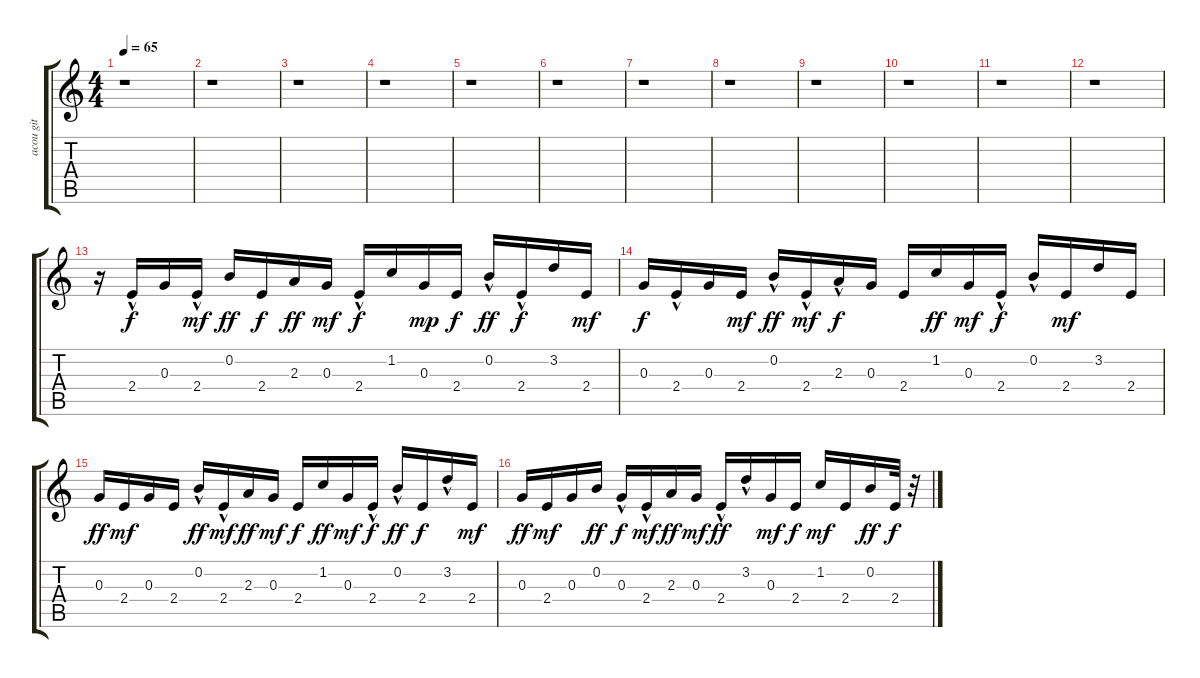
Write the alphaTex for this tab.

\track ("acou git" "acou git") {instrument distortionguitar}
\staff {score tabs}
\tuning (E4 B3 G3 D3 A2 E2) {hide}
\ts (4 4)
\tempo 65
\clef g2
\ks c
r.1{dy f} |
r.1 |
r.1 |
r.1 |
r.1 |
r.1 |
r.1 |
r.1 |
r.1 |
r.1 |
r.1 |
r.1 |
r.16 2.4{hac}.16 0.3.16 2.4{hac}.16{dy mf} 0.2.16{dy ff} 2.4.16{dy f} 2.3.16{dy ff} 0.3.16{dy mf} 2.4{hac}.16{dy f} 1.2.16 0.3.16{dy mp} 2.4.16{dy f} 0.2{hac}.16{dy ff} 2.4{hac}.16{dy f} 3.2.16 2.4.16{dy mf} |
0.3.16{dy f} 2.4{hac}.16 0.3.16 2.4.16{dy mf} 0.2{hac}.16{dy ff} 2.4{hac}.16{dy mf} 2.3{hac}.16{dy f} 0.3.16 2.4.16 1.2.16{dy ff} 0.3.16{dy mf} 2.4{hac}.16{dy f} 0.2{hac}.16 2.4.16{dy mf} 3.2.16 2.4.16 |
0.3.16{dy ff} 2.4.16{dy mf} 0.3.16 2.4.16 0.2{hac}.16{dy ff} 2.4{hac}.16{dy mf} 2.3.16{dy ff} 0.3.16{dy mf} 2.4.16{dy f} 1.2.16{dy ff} 0.3.16{dy mf} 2.4{hac}.16{dy f} 0.2{hac}.16{dy ff} 2.4.16{dy f} 3.2{hac}.16 2.4.16{dy mf} |
0.3.16{dy ff} 2.4.16{dy mf} 0.3.16 0.2.16{dy ff} 0.3{hac}.16{dy f} 2.4{hac}.16{dy mf} 2.3.16{dy ff} 0.3.16{dy mf} 2.4{hac}.16{dy ff} 3.2{hac}.16 0.3.16{dy mf} 2.4.16{dy f} 1.2.16{dy mf} 2.4.16 0.2.16{dy ff} 2.4.32{dy f} r.32
